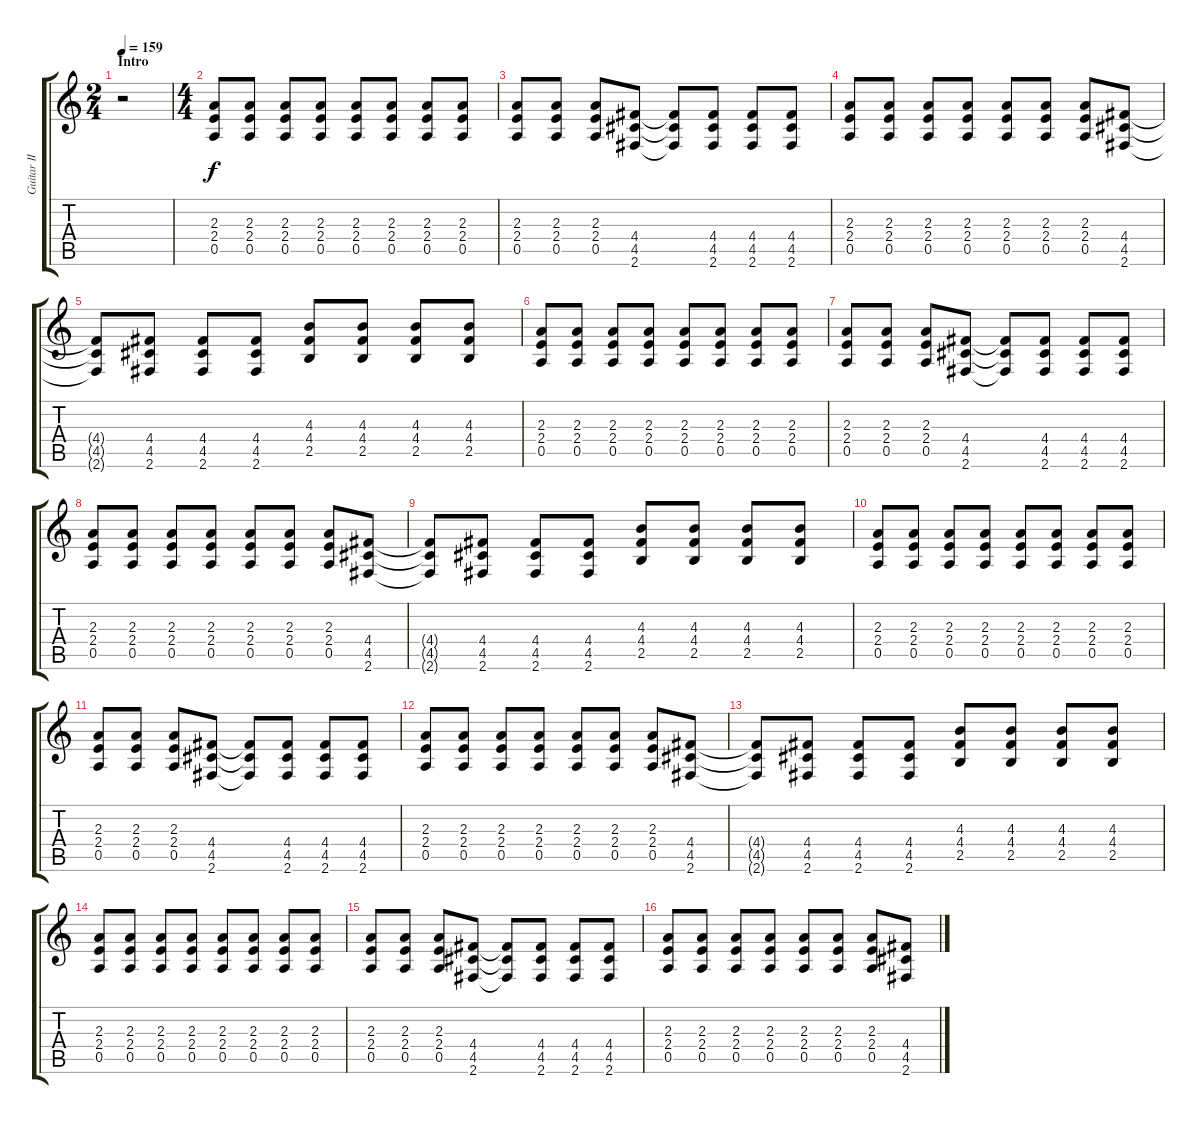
\track ("Guitar II" "Guitar II") {instrument distortionguitar}
\staff {score tabs}
\tuning (E4 B3 G3 D3 A2 E2) {hide}
\ts (2 4)
\section ("" "Intro")
\tempo 159
\clef g2
\ks c
r.2{dy f instrument distortionguitar} |
\ts (4 4)
(2.3 2.4 0.5).8 (2.3 2.4 0.5).8 (2.3 2.4 0.5).8 (2.3 2.4 0.5).8 (2.3 2.4 0.5).8 (2.3 2.4 0.5).8 (2.3 2.4 0.5).8 (2.3 2.4 0.5).8 |
(2.3 2.4 0.5).8 (2.3 2.4 0.5).8 (2.3 2.4 0.5).8 (4.4 4.5 2.6).8 (4.4{t} 4.5{t} 2.6{t}).8 (4.4 4.5 2.6).8 (4.4 4.5 2.6).8 (4.4 4.5 2.6).8 |
(2.3 2.4 0.5).8 (2.3 2.4 0.5).8 (2.3 2.4 0.5).8 (2.3 2.4 0.5).8 (2.3 2.4 0.5).8 (2.3 2.4 0.5).8 (2.3 2.4 0.5).8 (4.4 4.5 2.6).8 |
(4.4{t} 4.5{t} 2.6{t}).8 (4.4 4.5 2.6).8 (4.4 4.5 2.6).8 (4.4 4.5 2.6).8 (4.3 4.4 2.5).8 (4.3 4.4 2.5).8 (4.3 4.4 2.5).8 (4.3 4.4 2.5).8 |
(2.3 2.4 0.5).8 (2.3 2.4 0.5).8 (2.3 2.4 0.5).8 (2.3 2.4 0.5).8 (2.3 2.4 0.5).8 (2.3 2.4 0.5).8 (2.3 2.4 0.5).8 (2.3 2.4 0.5).8 |
(2.3 2.4 0.5).8 (2.3 2.4 0.5).8 (2.3 2.4 0.5).8 (4.4 4.5 2.6).8 (4.4{t} 4.5{t} 2.6{t}).8 (4.4 4.5 2.6).8 (4.4 4.5 2.6).8 (4.4 4.5 2.6).8 |
(2.3 2.4 0.5).8 (2.3 2.4 0.5).8 (2.3 2.4 0.5).8 (2.3 2.4 0.5).8 (2.3 2.4 0.5).8 (2.3 2.4 0.5).8 (2.3 2.4 0.5).8 (4.4 4.5 2.6).8 |
(4.4{t} 4.5{t} 2.6{t}).8 (4.4 4.5 2.6).8 (4.4 4.5 2.6).8 (4.4 4.5 2.6).8 (4.3 4.4 2.5).8 (4.3 4.4 2.5).8 (4.3 4.4 2.5).8 (4.3 4.4 2.5).8 |
(2.3 2.4 0.5).8 (2.3 2.4 0.5).8 (2.3 2.4 0.5).8 (2.3 2.4 0.5).8 (2.3 2.4 0.5).8 (2.3 2.4 0.5).8 (2.3 2.4 0.5).8 (2.3 2.4 0.5).8 |
(2.3 2.4 0.5).8 (2.3 2.4 0.5).8 (2.3 2.4 0.5).8 (4.4 4.5 2.6).8 (4.4{t} 4.5{t} 2.6{t}).8 (4.4 4.5 2.6).8 (4.4 4.5 2.6).8 (4.4 4.5 2.6).8 |
(2.3 2.4 0.5).8 (2.3 2.4 0.5).8 (2.3 2.4 0.5).8 (2.3 2.4 0.5).8 (2.3 2.4 0.5).8 (2.3 2.4 0.5).8 (2.3 2.4 0.5).8 (4.4 4.5 2.6).8 |
(4.4{t} 4.5{t} 2.6{t}).8 (4.4 4.5 2.6).8 (4.4 4.5 2.6).8 (4.4 4.5 2.6).8 (4.3 4.4 2.5).8 (4.3 4.4 2.5).8 (4.3 4.4 2.5).8 (4.3 4.4 2.5).8 |
(2.3 2.4 0.5).8 (2.3 2.4 0.5).8 (2.3 2.4 0.5).8 (2.3 2.4 0.5).8 (2.3 2.4 0.5).8 (2.3 2.4 0.5).8 (2.3 2.4 0.5).8 (2.3 2.4 0.5).8 |
(2.3 2.4 0.5).8 (2.3 2.4 0.5).8 (2.3 2.4 0.5).8 (4.4 4.5 2.6).8 (4.4{t} 4.5{t} 2.6{t}).8 (4.4 4.5 2.6).8 (4.4 4.5 2.6).8 (4.4 4.5 2.6).8 |
(2.3 2.4 0.5).8 (2.3 2.4 0.5).8 (2.3 2.4 0.5).8 (2.3 2.4 0.5).8 (2.3 2.4 0.5).8 (2.3 2.4 0.5).8 (2.3 2.4 0.5).8 (4.4 4.5 2.6).8
